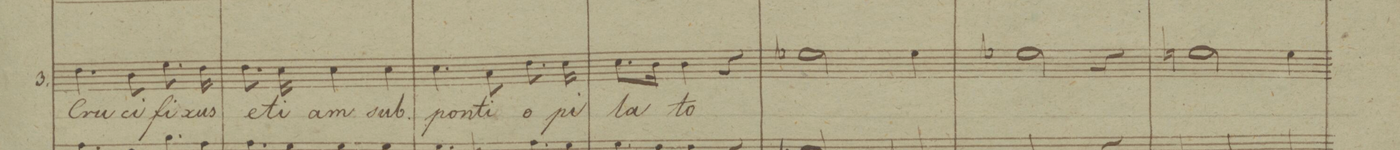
**kern	**text	**text	**dynam
*I"3.	*	*	*
*clefC4	*	*	*
*k[b-e-a-d-]	*	*	*
*M3/4	*	*	*
4.c\	Cru-	.	.
8A-\	-ci-	.	.
8.d-\	-fi-	.	.
16c\	-xus	.	.
=70	=70	=70	=70
8.c\	e-	.	.
16B-\	-ti-	.	.
4B-\	-am	.	.
4B-\	sub	.	.
=71	=71	=71	=71
4.B-\	pon-	.	.
8G\	-ti-	.	.
8.c\	-o	.	.
16B-\	pi-	.	.
=72	=72	=72	=72
8.B-\L	-la-	.	.
16A-\Jk	.	.	.
4A-\	-to	.	.
4r	.	.	.
=73	=73	=73	=73
*2\right	*	*	*
2d-X\	.	pas-	.
4d-\	.	-sus	.
=74	=74	=74	=74
2d-X\	.	est	.
4r	.	.	.
=75	=75	=75	=75
2dn\	.	et	.
[4d\	.	se-	.
=76	=76	=76	=76
*-	*-	*-	*-
